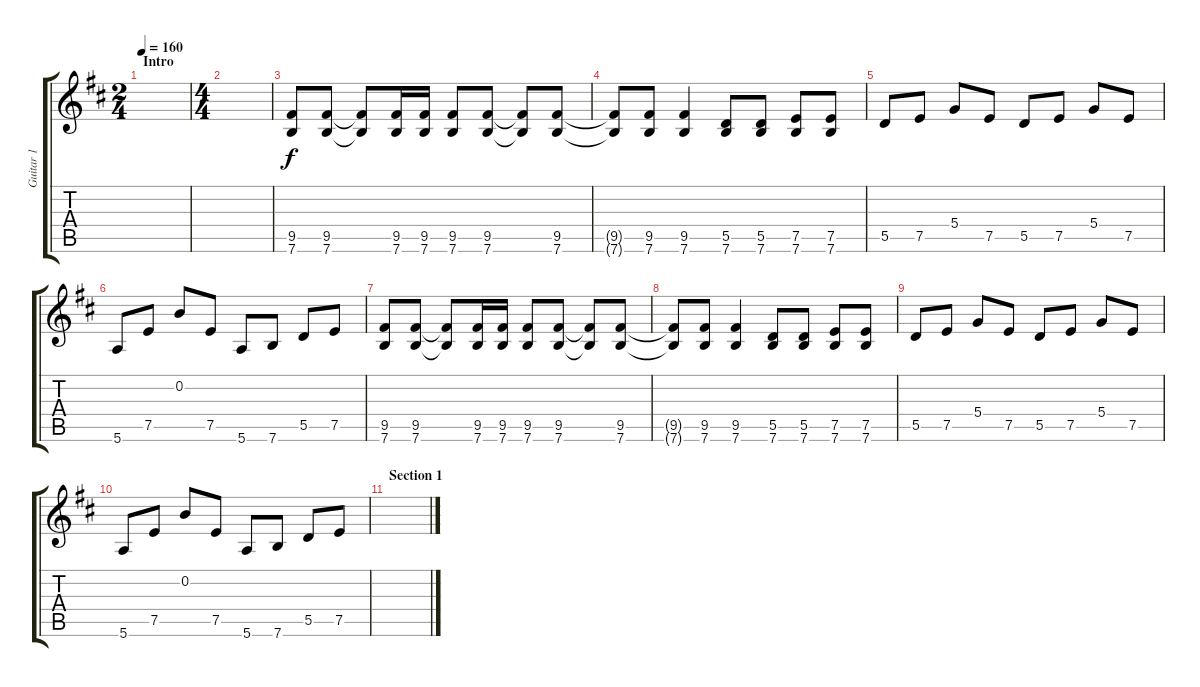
\track ("Guitar 1" "Guitar 1") {instrument electricguitarclean}
\staff {score tabs}
\tuning (E4 B3 G3 D3 A2 E2) {hide}
\ts (2 4)
\section ("" "Intro")
\tempo 160
\clef g2
\ks bminor
|
\ts (4 4)
|
(9.5 7.6).8 (9.5 7.6).8 (9.5{t} 7.6{t}).8 (9.5 7.6).16 (9.5 7.6).16 (9.5 7.6).8 (9.5 7.6).8 (9.5{t} 7.6{t}).8 (9.5 7.6).8 |
(9.5{t} 7.6{t}).8 (9.5 7.6).8 (9.5 7.6).4 (5.5 7.6).8 (5.5 7.6).8 (7.5 7.6).8 (7.5 7.6).8 |
5.5.8 7.5.8 5.4.8 7.5.8 5.5.8 7.5.8 5.4.8 7.5.8 |
5.6.8 7.5.8 0.2.8 7.5.8 5.6.8 7.6.8 5.5.8 7.5.8 |
(9.5 7.6).8 (9.5 7.6).8 (9.5{t} 7.6{t}).8 (9.5 7.6).16 (9.5 7.6).16 (9.5 7.6).8 (9.5 7.6).8 (9.5{t} 7.6{t}).8 (9.5 7.6).8 |
(9.5{t} 7.6{t}).8 (9.5 7.6).8 (9.5 7.6).4 (5.5 7.6).8 (5.5 7.6).8 (7.5 7.6).8 (7.5 7.6).8 |
5.5.8 7.5.8 5.4.8 7.5.8 5.5.8 7.5.8 5.4.8 7.5.8 |
5.6.8 7.5.8 0.2.8 7.5.8 5.6.8 7.6.8 5.5.8 7.5.8 |
\section ("" "Section 1")
